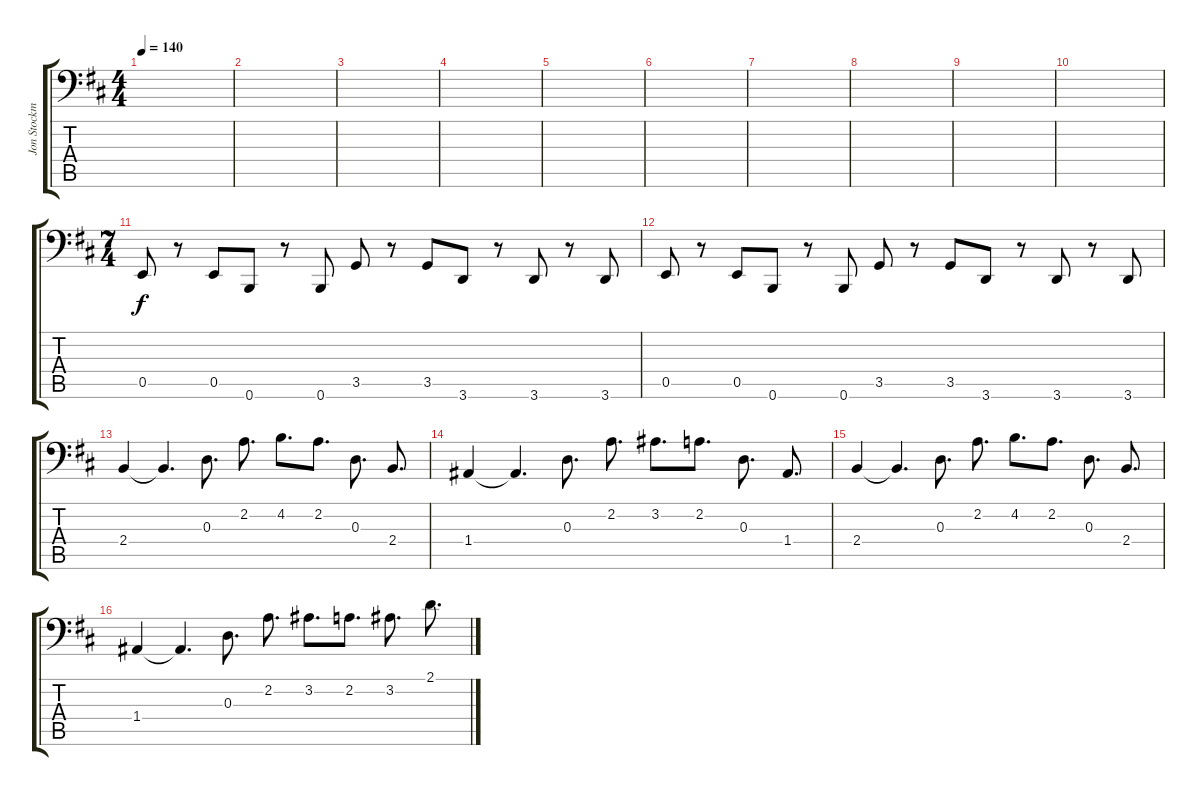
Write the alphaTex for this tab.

\track ("Jon Stockman" "Jon Stockm") {instrument electricbassfinger}
\staff {score tabs}
\tuning (C3 G2 D2 A1 E1 B0) {hide}
\ts (4 4)
\tempo 140
\clef f4
\ks bminor
|
|
|
|
|
|
|
|
|
|
\ts (7 4)
0.5.8 r.8 0.5.8 0.6.8 r.8 0.6.8 3.5.8 r.8 3.5.8 3.6.8 r.8 3.6.8 r.8 3.6.8 |
0.5.8 r.8 0.5.8 0.6.8 r.8 0.6.8 3.5.8 r.8 3.5.8 3.6.8 r.8 3.6.8 r.8 3.6.8 |
2.4.4 2.4{t}.4{d} 0.3.8{d} 2.2.8{d} 4.2.8{d} 2.2.8{d} 0.3.8{d} 2.4.8{d} |
1.4.4 1.4{t}.4{d} 0.3.8{d} 2.2.8{d} 3.2.8{d} 2.2.8{d} 0.3.8{d} 1.4.8{d} |
2.4.4 2.4{t}.4{d} 0.3.8{d} 2.2.8{d} 4.2.8{d} 2.2.8{d} 0.3.8{d} 2.4.8{d} |
1.4.4 1.4{t}.4{d} 0.3.8{d} 2.2.8{d} 3.2.8{d} 2.2.8{d} 3.2.8{d} 2.1.8{d}
